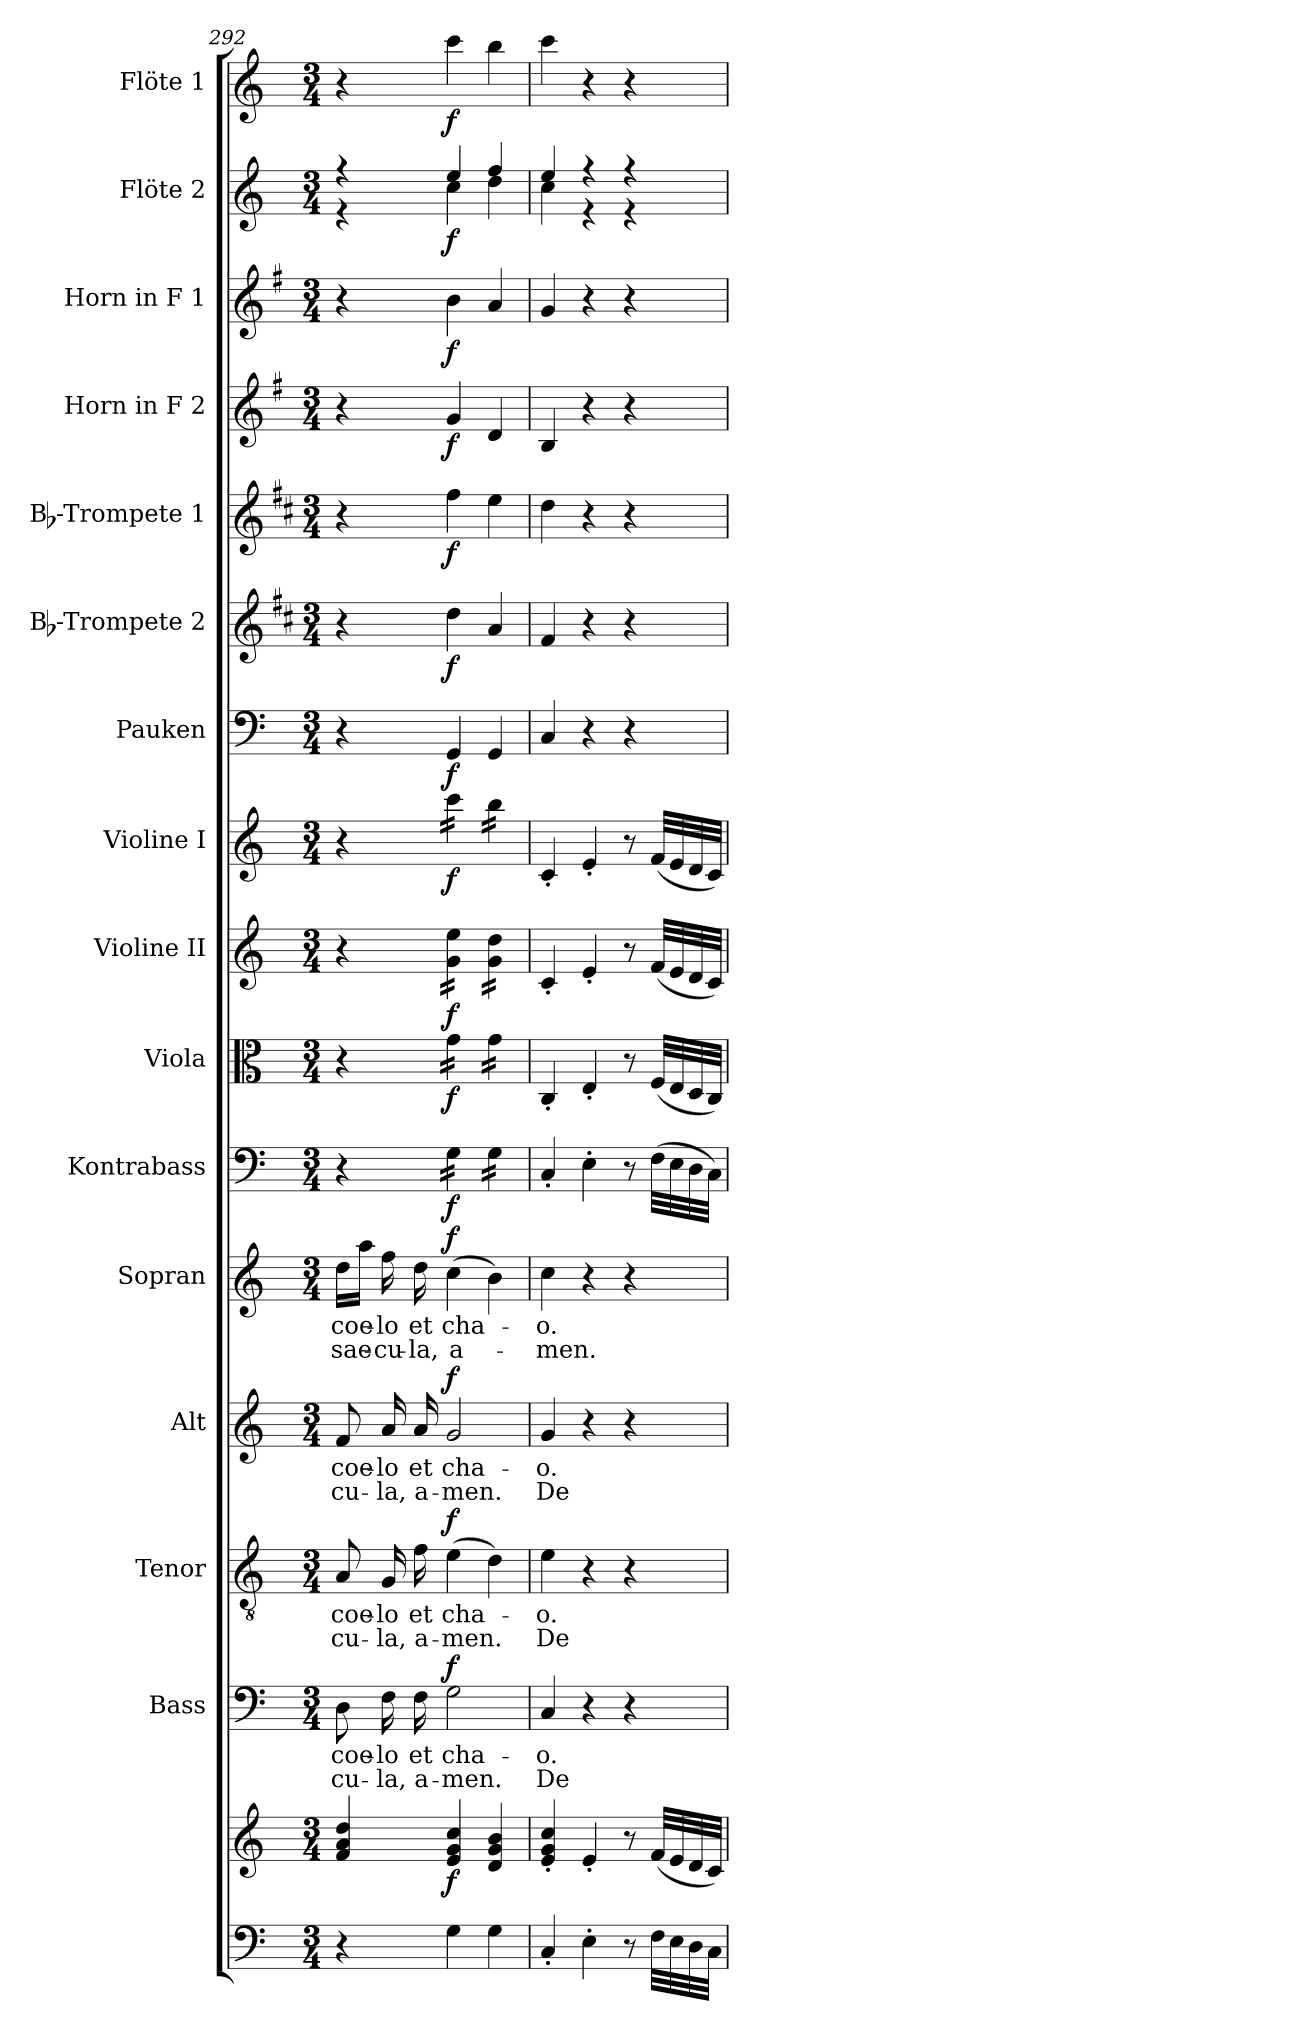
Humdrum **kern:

**kern	**kern	**dynam	**kern	**text	**text	**dynam	**kern	**text	**text	**dynam	**kern	**text	**text	**dynam	**kern	**text	**text	**dynam	**kern	**dynam	**kern	**dynam	**kern	**dynam	**kern	**dynam	**kern	**dynam	**kern	**dynam	**kern	**dynam	**kern	**dynam	**kern	**dynam	**kern	**dynam	**kern	**dynam
*part16	*part16	*part16	*part15	*part15	*part15	*part15	*part14	*part14	*part14	*part14	*part13	*part13	*part13	*part13	*part12	*part12	*part12	*part12	*part11	*part11	*part10	*part10	*part9	*part9	*part8	*part8	*part7	*part7	*part6	*part6	*part5	*part5	*part4	*part4	*part3	*part3	*part2	*part2	*part1	*part1
*staff17	*staff16	*staff16/17	*staff15	*staff15	*staff15	*staff15	*staff14	*staff14	*staff14	*staff14	*staff13	*staff13	*staff13	*staff13	*staff12	*staff12	*staff12	*staff12	*staff11	*staff11	*staff10	*staff10	*staff9	*staff9	*staff8	*staff8	*staff7	*staff7	*staff6	*staff6	*staff5	*staff5	*staff4	*staff4	*staff3	*staff3	*staff2	*staff2	*staff1	*staff1
*	*	*	*I"Bass	*	*	*	*I"Tenor	*	*	*	*I"Alt	*	*	*	*I"Sopran	*	*	*	*I"Kontrabass	*	*I"Viola	*	*I"Violine II	*	*I"Violine I	*	*I"Pauken	*	*I"Bb-Trompete 2	*	*I"Bb-Trompete 1	*	*I"Horn in F 2	*	*I"Horn in F 1	*	*I"Flöte 2	*	*I"Flöte 1	*
*	*	*	*I'B.	*	*	*	*I'T.	*	*	*	*I'A.	*	*	*	*I'S.	*	*	*	*I'Kb.	*	*I'Vla.	*	*I'Vl. II	*	*I'Vl. I	*	*I'Pk.	*	*I'Bb Trp. 2	*	*I'Bb Trp. 1	*	*	*	*	*	*I'Fl. 2	*	*I'Fl. 1	*
*clefF4	*clefG2	*	*clefF4	*	*	*	*clefGv2	*	*	*	*clefG2	*	*	*	*clefG2	*	*	*	*clefF4	*	*clefC3	*	*clefG2	*	*clefG2	*	*clefF4	*	*clefG2	*	*clefG2	*	*clefG2	*	*clefG2	*	*clefG2	*	*clefG2	*
*	*	*	*	*	*	*	*	*	*	*	*	*	*	*	*	*	*	*	*ITrd7c12	*	*	*	*	*	*	*	*	*	*ITrd1c2	*	*ITrd1c2	*	*ITrd4c7	*	*ITrd4c7	*	*	*	*	*
*k[]	*k[]	*	*k[]	*	*	*	*k[]	*	*	*	*k[]	*	*	*	*k[]	*	*	*	*k[]	*	*k[]	*	*k[]	*	*k[]	*	*k[]	*	*k[]	*	*k[]	*	*k[]	*	*k[]	*	*k[]	*	*k[]	*
*C:	*C:	*	*C:	*	*	*	*C:	*	*	*	*C:	*	*	*	*C:	*	*	*	*C:	*	*C:	*	*C:	*	*C:	*	*C:	*	*C:	*	*C:	*	*C:	*	*C:	*	*C:	*	*C:	*
*M3/4	*M3/4	*	*M3/4	*	*	*	*M3/4	*	*	*	*M3/4	*	*	*	*M3/4	*	*	*	*M3/4	*	*M3/4	*	*M3/4	*	*M3/4	*	*M3/4	*	*M3/4	*	*M3/4	*	*M3/4	*	*M3/4	*	*M3/4	*	*M3/4	*
=292	=292	=292	=292	=292	=292	=292	=292	=292	=292	=292	=292	=292	=292	=292	=292	=292	=292	=292	=292	=292	=292	=292	=292	=292	=292	=292	=292	=292	=292	=292	=292	=292	=292	=292	=292	=292	=292	=292	=292	=292
!	!	!	!	!LO:LY:b	!LO:LY:b	!	!	!LO:LY:b	!LO:LY:b	!	!	!LO:LY:b	!LO:LY:b	!	!	!LO:LY:b	!LO:LY:b	!	!	!	!	!	!	!	!	!	!	!	!	!	!	!	!	!	!	!	!	!	!	!
*	*	*	*	*	*	*	*	*	*	*	*	*	*	*	*	*	*	*	*	*	*	*	*	*	*	*	*	*	*	*	*	*	*	*	*	*	*^	*	*	*
4r	4f/ 4a/ 4dd/	.	8D\	coe-	-cu-	.	8A/	coe-	-cu-	.	8f/	coe-	-cu-	.	16dd\LL	coe-	sae-	.	4r	.	4r	.	4r	.	4r	.	4r	.	4r	.	4r	.	4r	.	4r	.	4r	4r	.	4r	.
.	.	.	.	.	.	.	.	.	.	.	.	.	.	.	16aa\JJ	.	.	.	.	.	.	.	.	.	.	.	.	.	.	.	.	.	.	.	.	.	.	.	.	.	.
!	!	!	!	!LO:LY:b	!LO:LY:b	!	!	!LO:LY:b	!LO:LY:b	!	!	!LO:LY:b	!LO:LY:b	!	!	!LO:LY:b	!LO:LY:b	!	!	!	!	!	!	!	!	!	!	!	!	!	!	!	!	!	!	!	!	!	!	!	!
.	.	.	16F\	-lo	-la,	.	16G/	-lo	-la,	.	16a/	-lo	-la,	.	16ff\	-lo	-cu-	.	.	.	.	.	.	.	.	.	.	.	.	.	.	.	.	.	.	.	.	.	.	.	.
!	!	!	!	!LO:LY:b	!LO:LY:b	!	!	!LO:LY:b	!LO:LY:b	!	!	!LO:LY:b	!LO:LY:b	!	!	!LO:LY:b	!LO:LY:b	!	!	!	!	!	!	!	!	!	!	!	!	!	!	!	!	!	!	!	!	!	!	!	!
.	.	.	16F\	et	a-	.	16f\	et	a-	.	16a/	et	a-	.	16dd\	et	-la,	.	.	.	.	.	.	.	.	.	.	.	.	.	.	.	.	.	.	.	.	.	.	.	.
!	!	!LO:DY:b	!	!LO:LY:b	!LO:LY:b	!LO:DY:a	!	!LO:LY:b	!LO:LY:b	!LO:DY:a	!	!LO:LY:b	!LO:LY:b	!LO:DY:a	!	!LO:LY:b	!LO:LY:b	!LO:DY:a	!	!LO:DY:b	!	!LO:DY:b	!	!LO:DY:b	!	!LO:DY:b	!	!LO:DY:b	!	!LO:DY:b	!	!LO:DY:b	!	!LO:DY:b	!	!LO:DY:b	!	!	!LO:DY:b	!	!LO:DY:b
*	*	*	*	*	*	*	*	*	*	*	*	*	*	*	*	*	*	*	*tremolo	*	*	*	*	*	*	*	*	*	*	*	*	*	*	*	*	*	*	*	*	*	*
*	*	*	*	*	*	*	*	*	*	*	*	*	*	*	*	*	*	*	*	*	*tremolo	*	*	*	*	*	*	*	*	*	*	*	*	*	*	*	*	*	*	*	*
*	*	*	*	*	*	*	*	*	*	*	*	*	*	*	*	*	*	*	*	*	*	*	*tremolo	*	*	*	*	*	*	*	*	*	*	*	*	*	*	*	*	*	*
*	*	*	*	*	*	*	*	*	*	*	*	*	*	*	*	*	*	*	*	*	*	*	*	*	*tremolo	*	*	*	*	*	*	*	*	*	*	*	*	*	*	*	*
4G\	4e/ 4g/ 4cc/	f	2G\	cha-	-men.	f	(>4e\	cha-	-men.	f	2g/	cha-	-men.	f	(>4cc\	cha-	a-	f	16GG\LL	f	16g\LL	f	16g\ 16ee\LL	f	16ccc\LL	f	4GG/	f	4cc\	f	4ee\	f	4c/	f	4e\	f	4ee/	4cc\	f	4ccc\	f
.	.	.	.	.	.	.	.	.	.	.	.	.	.	.	.	.	.	.	16GG\	.	16g\	.	16g\ 16ee\	.	16ccc\	.	.	.	.	.	.	.	.	.	.	.	.	.	.	.	.
.	.	.	.	.	.	.	.	.	.	.	.	.	.	.	.	.	.	.	16GG\	.	16g\	.	16g\ 16ee\	.	16ccc\	.	.	.	.	.	.	.	.	.	.	.	.	.	.	.	.
.	.	.	.	.	.	.	.	.	.	.	.	.	.	.	.	.	.	.	16GG\JJ	.	16g\JJ	.	16g\ 16ee\JJ	.	16ccc\JJ	.	.	.	.	.	.	.	.	.	.	.	.	.	.	.	.
4G\	4d/ 4g/ 4b/	.	.	.	.	.	4d\)	.	.	.	.	.	.	.	4b\)	.	.	.	16GG\LL	.	16g\LL	.	16g\ 16dd\LL	.	16bb\LL	.	4GG/	.	4g/	.	4dd\	.	4G/	.	4d/	.	4ff/	4dd\	.	4bb\	.
.	.	.	.	.	.	.	.	.	.	.	.	.	.	.	.	.	.	.	16GG\	.	16g\	.	16g\ 16dd\	.	16bb\	.	.	.	.	.	.	.	.	.	.	.	.	.	.	.	.
.	.	.	.	.	.	.	.	.	.	.	.	.	.	.	.	.	.	.	16GG\	.	16g\	.	16g\ 16dd\	.	16bb\	.	.	.	.	.	.	.	.	.	.	.	.	.	.	.	.
.	.	.	.	.	.	.	.	.	.	.	.	.	.	.	.	.	.	.	16GG\JJ	.	16g\JJ	.	16g\ 16dd\JJ	.	16bb\JJ	.	.	.	.	.	.	.	.	.	.	.	.	.	.	.	.
*	*	*	*	*	*	*	*	*	*	*	*	*	*	*	*	*	*	*	*	*	*	*	*	*	*Xtremolo	*	*	*	*	*	*	*	*	*	*	*	*	*	*	*	*
*	*	*	*	*	*	*	*	*	*	*	*	*	*	*	*	*	*	*	*	*	*	*	*Xtremolo	*	*	*	*	*	*	*	*	*	*	*	*	*	*	*	*	*	*
*	*	*	*	*	*	*	*	*	*	*	*	*	*	*	*	*	*	*	*	*	*Xtremolo	*	*	*	*	*	*	*	*	*	*	*	*	*	*	*	*	*	*	*	*
*	*	*	*	*	*	*	*	*	*	*	*	*	*	*	*	*	*	*	*Xtremolo	*	*	*	*	*	*	*	*	*	*	*	*	*	*	*	*	*	*	*	*	*	*
=293	=293	=293	=293	=293	=293	=293	=293	=293	=293	=293	=293	=293	=293	=293	=293	=293	=293	=293	=293	=293	=293	=293	=293	=293	=293	=293	=293	=293	=293	=293	=293	=293	=293	=293	=293	=293	=293	=293	=293	=293	=293
!	!	!	!	!LO:LY:b	!LO:LY:b	!	!	!LO:LY:b	!LO:LY:b	!	!	!LO:LY:b	!LO:LY:b	!	!	!LO:LY:b	!LO:LY:b	!	!	!	!	!	!	!	!	!	!	!	!	!	!	!	!	!	!	!	!	!	!	!	!
4C'</	4e/'< 4g/'< 4cc/'<	.	4C/	-o.	De-	.	4e\	-o.	De-	.	4g/	-o.	De-	.	4cc\	-o.	-men.	.	4CC'</	.	4C'</	.	4c'</	.	4c'</	.	4C/	.	4e/	.	4cc\	.	4E/	.	4c/	.	4ee/	4cc\	.	4ccc\	.
4E'>\	4e'</	.	4r	.	.	.	4r	.	.	.	4r	.	.	.	4r	.	.	.	4EE'>\	.	4E'</	.	4e'</	.	4e'</	.	4r	.	4r	.	4r	.	4r	.	4r	.	4r	4r	.	4r	.
8r	8r	.	4r	.	.	.	4r	.	.	.	4r	.	.	.	4r	.	.	.	8r	.	8r	.	8r	.	8r	.	4r	.	4r	.	4r	.	4r	.	4r	.	4r	4r	.	4r	.
32F\LLL	(<32f/LLL	.	.	.	.	.	.	.	.	.	.	.	.	.	.	.	.	.	(>32FF\LLL	.	(<32F/LLL	.	(<32f/LLL	.	(<32f/LLL	.	.	.	.	.	.	.	.	.	.	.	.	.	.	.	.
32E\	32e/	.	.	.	.	.	.	.	.	.	.	.	.	.	.	.	.	.	32EE\	.	32E/	.	32e/	.	32e/	.	.	.	.	.	.	.	.	.	.	.	.	.	.	.	.
32D\	32d/	.	.	.	.	.	.	.	.	.	.	.	.	.	.	.	.	.	32DD\	.	32D/	.	32d/	.	32d/	.	.	.	.	.	.	.	.	.	.	.	.	.	.	.	.
32C\JJJ	32c/JJJ)	.	.	.	.	.	.	.	.	.	.	.	.	.	.	.	.	.	32CC\JJJ)	.	32C/JJJ)	.	32c/JJJ)	.	32c/JJJ)	.	.	.	.	.	.	.	.	.	.	.	.	.	.	.	.
*	*	*	*	*	*	*	*	*	*	*	*	*	*	*	*	*	*	*	*	*	*	*	*	*	*	*	*	*	*	*	*	*	*	*	*	*	*v	*v	*	*	*
=	=	=	=	=	=	=	=	=	=	=	=	=	=	=	=	=	=	=	=	=	=	=	=	=	=	=	=	=	=	=	=	=	=	=	=	=	=	=	=	=
*-	*-	*-	*-	*-	*-	*-	*-	*-	*-	*-	*-	*-	*-	*-	*-	*-	*-	*-	*-	*-	*-	*-	*-	*-	*-	*-	*-	*-	*-	*-	*-	*-	*-	*-	*-	*-	*-	*-	*-	*-
